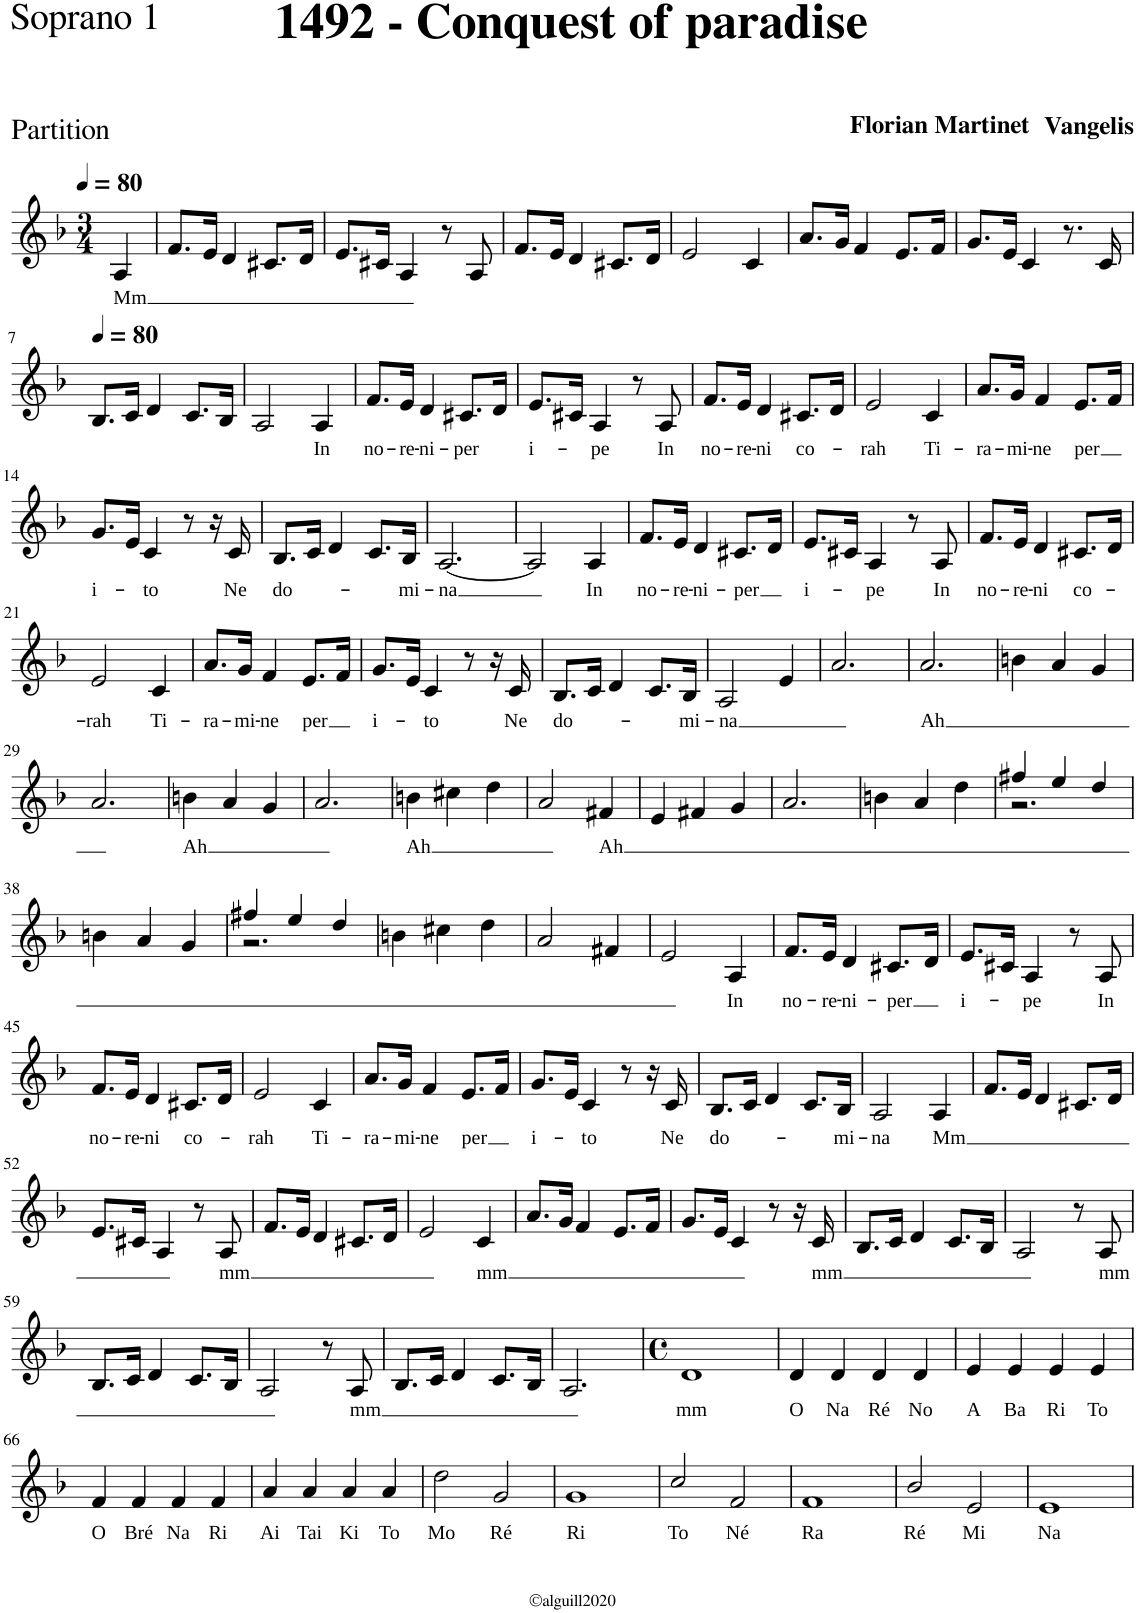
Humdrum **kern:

**kern	**text
*part1	*part1
*staff1	*staff1
*I"Soprano 1	*
*I'Soprano 1	*
*clefG2	*
*k[b-]	*
*d:	*
*M3/4	*
*MM80	*
=	=
!	!LO:LY:b
4A/	Mm
=1	=1
8.f/L	.
16e/Jk	.
4d/	.
8.c#X/L	.
16d/Jk	.
=2	=2
8.e/L	.
16c#X/Jk	.
4A/	.
8r	.
8A/	.
=3	=3
8.f/L	.
16e/Jk	.
4d/	.
8.c#X/L	.
16d/Jk	.
=4	=4
2e/	.
4c/	.
=5	=5
8.a/L	.
16g/Jk	.
4f/	.
8.e/L	.
16f/Jk	.
=6	=6
8.g/L	.
16e/Jk	.
4c/	.
8.r	.
16c/	.
!!LO:LB:g=z
=7	=7
*MM80	*
8.B-/L	.
16c/Jk	.
4d/	.
8.c/L	.
16B-/Jk	.
=8	=8
2A/	.
!	!LO:LY:b
4A/	In
=9	=9
!	!LO:LY:b
8.f/L	no-
!	!LO:LY:b
16e/Jk	-re-
!	!LO:LY:b
4d/	-ni-
!	!LO:LY:b
8.c#X/L	-per
16d/Jk	.
=10	=10
!	!LO:LY:b
8.e/L	i-
16c#X/Jk	.
!	!LO:LY:b
4A/	-pe
8r	.
!	!LO:LY:b
8A/	In
=11	=11
!	!LO:LY:b
8.f/L	no-
!	!LO:LY:b
16e/Jk	-re-
!	!LO:LY:b
4d/	-ni
!	!LO:LY:b
8.c#X/L	co-
16d/Jk	.
=12	=12
!	!LO:LY:b
2e/	-rah
!	!LO:LY:b
4c/	Ti-
=13	=13
!	!LO:LY:b
8.a/L	-ra-
!	!LO:LY:b
16g/Jk	-mi-
!	!LO:LY:b
4f/	-ne
!	!LO:LY:b
8.e/L	per
16f/Jk	.
!!LO:LB:g=z
=14	=14
!	!LO:LY:b
8.g/L	i-
16e/Jk	.
!	!LO:LY:b
4c/	-to
8r	.
16r	.
!	!LO:LY:b
16c/	Ne
=15	=15
!	!LO:LY:b
8.B-/L	do-
16c/Jk	.
4d/	.
8.c/L	.
!	!LO:LY:b
16B-/Jk	-mi-
=16	=16
!	!LO:LY:b
[2.A/	-na
=17	=17
2A/]	.
!	!LO:LY:b
4A/	In
=18	=18
!	!LO:LY:b
8.f/L	no-
!	!LO:LY:b
16e/Jk	-re-
!	!LO:LY:b
4d/	-ni-
!	!LO:LY:b
8.c#X/L	-per
16d/Jk	.
=19	=19
!	!LO:LY:b
8.e/L	i-
16c#X/Jk	.
!	!LO:LY:b
4A/	-pe
8r	.
!	!LO:LY:b
8A/	In
=20	=20
!	!LO:LY:b
8.f/L	no-
!	!LO:LY:b
16e/Jk	-re-
!	!LO:LY:b
4d/	-ni
!	!LO:LY:b
8.c#X/L	co-
16d/Jk	.
!!LO:LB:g=z
=21	=21
!	!LO:LY:b
2e/	-rah
!	!LO:LY:b
4c/	Ti-
=22	=22
!	!LO:LY:b
8.a/L	-ra-
!	!LO:LY:b
16g/Jk	-mi-
!	!LO:LY:b
4f/	-ne
!	!LO:LY:b
8.e/L	per
16f/Jk	.
=23	=23
!	!LO:LY:b
8.g/L	i-
16e/Jk	.
!	!LO:LY:b
4c/	-to
8r	.
16r	.
!	!LO:LY:b
16c/	Ne
=24	=24
!	!LO:LY:b
8.B-/L	do-
16c/Jk	.
4d/	.
8.c/L	.
!	!LO:LY:b
16B-/Jk	-mi-
=25	=25
!	!LO:LY:b
2A/	-na
4e/	.
=26	=26
2.a/	.
=27	=27
!	!LO:LY:b
2.a/	Ah
=28	=28
4bn\	.
4a/	.
4g/	.
!!LO:LB:g=z
=29	=29
2.a/	.
=30	=30
!	!LO:LY:b
4bn\	Ah
4a/	.
4g/	.
=31	=31
2.a/	.
=32	=32
!	!LO:LY:b
4bn\	Ah
4cc#X\	.
4dd\	.
=33	=33
2a/	.
!	!LO:LY:b
4f#X/	Ah
=34	=34
4e/	.
4f#X/	.
4g/	.
=35	=35
2.a/	.
=36	=36
4bn\	.
4a/	.
4dd\	.
=37	=37
*^	*
4ff#X/	2.r	.
4ee/	.	.
4dd/	.	.
*v	*v	*
!!LO:LB:g=z
=38	=38
4bn\	.
4a/	.
4g/	.
=39	=39
*^	*
4ff#X/	2.r	.
4ee/	.	.
4dd/	.	.
*v	*v	*
=40	=40
4bn\	.
4cc#X\	.
4dd\	.
=41	=41
2a/	.
4f#X/	.
=42	=42
2e/	.
!	!LO:LY:b
4A/	In
=43	=43
!	!LO:LY:b
8.f/L	no-
!	!LO:LY:b
16e/Jk	-re-
!	!LO:LY:b
4d/	-ni-
!	!LO:LY:b
8.c#X/L	-per
16d/Jk	.
=44	=44
!	!LO:LY:b
8.e/L	i-
16c#X/Jk	.
!	!LO:LY:b
4A/	-pe
8r	.
!	!LO:LY:b
8A/	In
!!LO:LB:g=z
=45	=45
!	!LO:LY:b
8.f/L	no-
!	!LO:LY:b
16e/Jk	-re-
!	!LO:LY:b
4d/	-ni
!	!LO:LY:b
8.c#X/L	co-
16d/Jk	.
=46	=46
!	!LO:LY:b
2e/	-rah
!	!LO:LY:b
4c/	Ti-
=47	=47
!	!LO:LY:b
8.a/L	-ra-
!	!LO:LY:b
16g/Jk	-mi-
!	!LO:LY:b
4f/	-ne
!	!LO:LY:b
8.e/L	per
16f/Jk	.
=48	=48
!	!LO:LY:b
8.g/L	i-
16e/Jk	.
!	!LO:LY:b
4c/	-to
8r	.
16r	.
!	!LO:LY:b
16c/	Ne
=49	=49
!	!LO:LY:b
8.B-/L	do-
16c/Jk	.
4d/	.
8.c/L	.
!	!LO:LY:b
16B-/Jk	-mi-
=50	=50
!	!LO:LY:b
2A/	-na
!	!LO:LY:b
4A/	Mm
=51	=51
8.f/L	.
16e/Jk	.
4d/	.
8.c#X/L	.
16d/Jk	.
!!LO:LB:g=z
=52	=52
8.e/L	.
16c#X/Jk	.
4A/	.
8r	.
!	!LO:LY:b
8A/	mm
=53	=53
8.f/L	.
16e/Jk	.
4d/	.
8.c#X/L	.
16d/Jk	.
=54	=54
2e/	.
!	!LO:LY:b
4c/	mm
=55	=55
8.a/L	.
16g/Jk	.
4f/	.
8.e/L	.
16f/Jk	.
=56	=56
8.g/L	.
16e/Jk	.
4c/	.
8r	.
16r	.
!	!LO:LY:b
16c/	mm
=57	=57
8.B-/L	.
16c/Jk	.
4d/	.
8.c/L	.
16B-/Jk	.
=58	=58
2A/	.
8r	.
!	!LO:LY:b
8A/	mm
!!LO:LB:g=z
=59	=59
8.B-/L	.
16c/Jk	.
4d/	.
8.c/L	.
16B-/Jk	.
=60	=60
2A/	.
8r	.
!	!LO:LY:b
8A/	mm
=61	=61
8.B-/L	.
16c/Jk	.
4d/	.
8.c/L	.
16B-/Jk	.
=62	=62
2.A/	.
=63	=63
*M4/4	*
*met(c)	*
!	!LO:LY:b
1d	mm
=64	=64
!	!LO:LY:b
4d/	O
!	!LO:LY:b
4d/	Na
!	!LO:LY:b
4d/	Ré
!	!LO:LY:b
4d/	No
=65	=65
!	!LO:LY:b
4e/	A
!	!LO:LY:b
4e/	Ba
!	!LO:LY:b
4e/	Ri
!	!LO:LY:b
4e/	To
!!LO:LB:g=z
=66	=66
!	!LO:LY:b
4f/	O
!	!LO:LY:b
4f/	Bré
!	!LO:LY:b
4f/	Na
!	!LO:LY:b
4f/	Ri
=67	=67
!	!LO:LY:b
4a/	Ai
!	!LO:LY:b
4a/	Tai
!	!LO:LY:b
4a/	Ki
!	!LO:LY:b
4a/	To
=68	=68
!	!LO:LY:b
2dd\	Mo
!	!LO:LY:b
2g/	Ré
=69	=69
!	!LO:LY:b
1g	Ri
=70	=70
!	!LO:LY:b
2cc/	To
!	!LO:LY:b
2f/	Né
=71	=71
!	!LO:LY:b
1f	Ra
=72	=72
!	!LO:LY:b
2b-/	Ré
!	!LO:LY:b
2e/	Mi
=73	=73
!	!LO:LY:b
1e	Na
=	=
*-	*-
